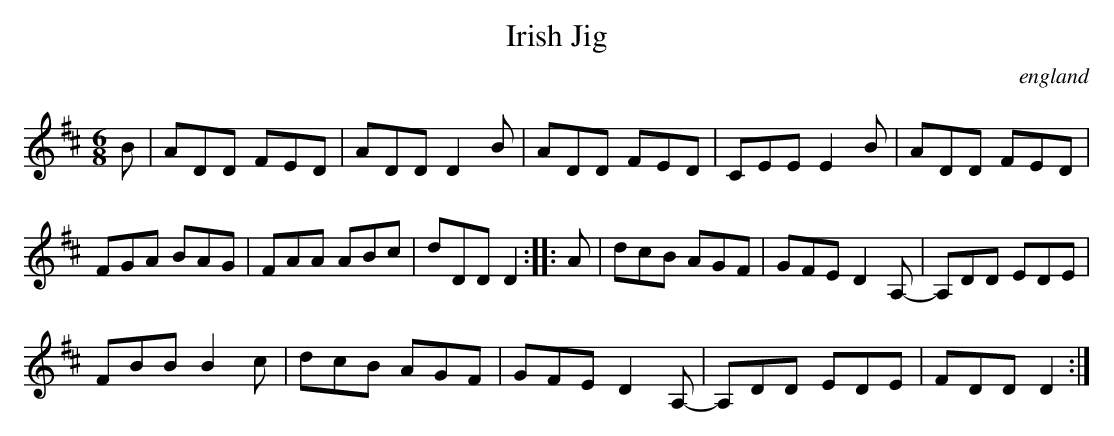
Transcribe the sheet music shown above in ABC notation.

X:1
T:Irish Jig
O:england
M:6/8
L:1/8
K:D
B|ADD FED|ADD D2B|ADD FED|CEE E2B|ADD FED|
FGA BAG|FAA ABc|dDD D2::A|dcB AGF|GFE D2A,-|A,DD EDE|
FBB B2c|dcB AGF|GFE D2A,-|A,DD EDE|FDD D2:|]
